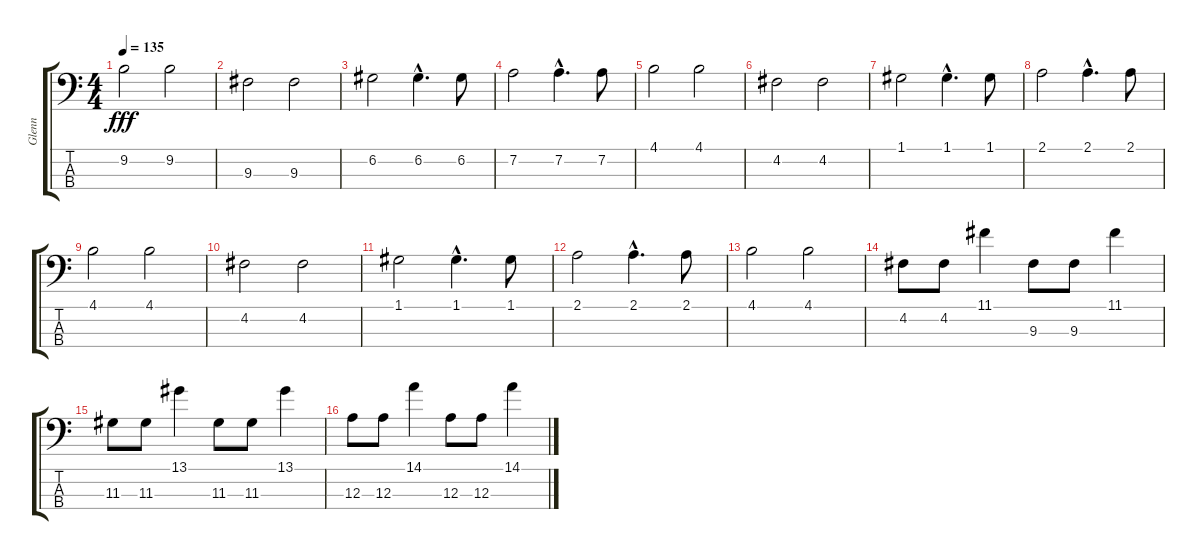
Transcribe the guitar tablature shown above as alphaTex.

\track ("Glenn" "Glenn") {instrument electricbassfinger}
\staff {score tabs}
\tuning (G2 D2 A1 E1) {hide}
\ts (4 4)
\tempo 135
\clef f4
\ks c
9.2.2{dy fff} 9.2.2 |
9.3.2 9.3.2 |
6.2.2 6.2{hac}.4{d} 6.2.8 |
7.2.2 7.2{hac}.4{d} 7.2.8 |
4.1.2 4.1.2 |
4.2.2 4.2.2 |
1.1.2 1.1{hac}.4{d} 1.1.8 |
2.1.2 2.1{hac}.4{d} 2.1.8 |
4.1.2 4.1.2 |
4.2.2 4.2.2 |
1.1.2 1.1{hac}.4{d} 1.1.8 |
2.1.2 2.1{hac}.4{d} 2.1.8 |
4.1.2 4.1.2 |
4.2.8 4.2.8 11.1.4 9.3.8 9.3.8 11.1.4 |
11.3.8 11.3.8 13.1.4 11.3.8 11.3.8 13.1.4 |
12.3.8 12.3.8 14.1.4 12.3.8 12.3.8 14.1.4
